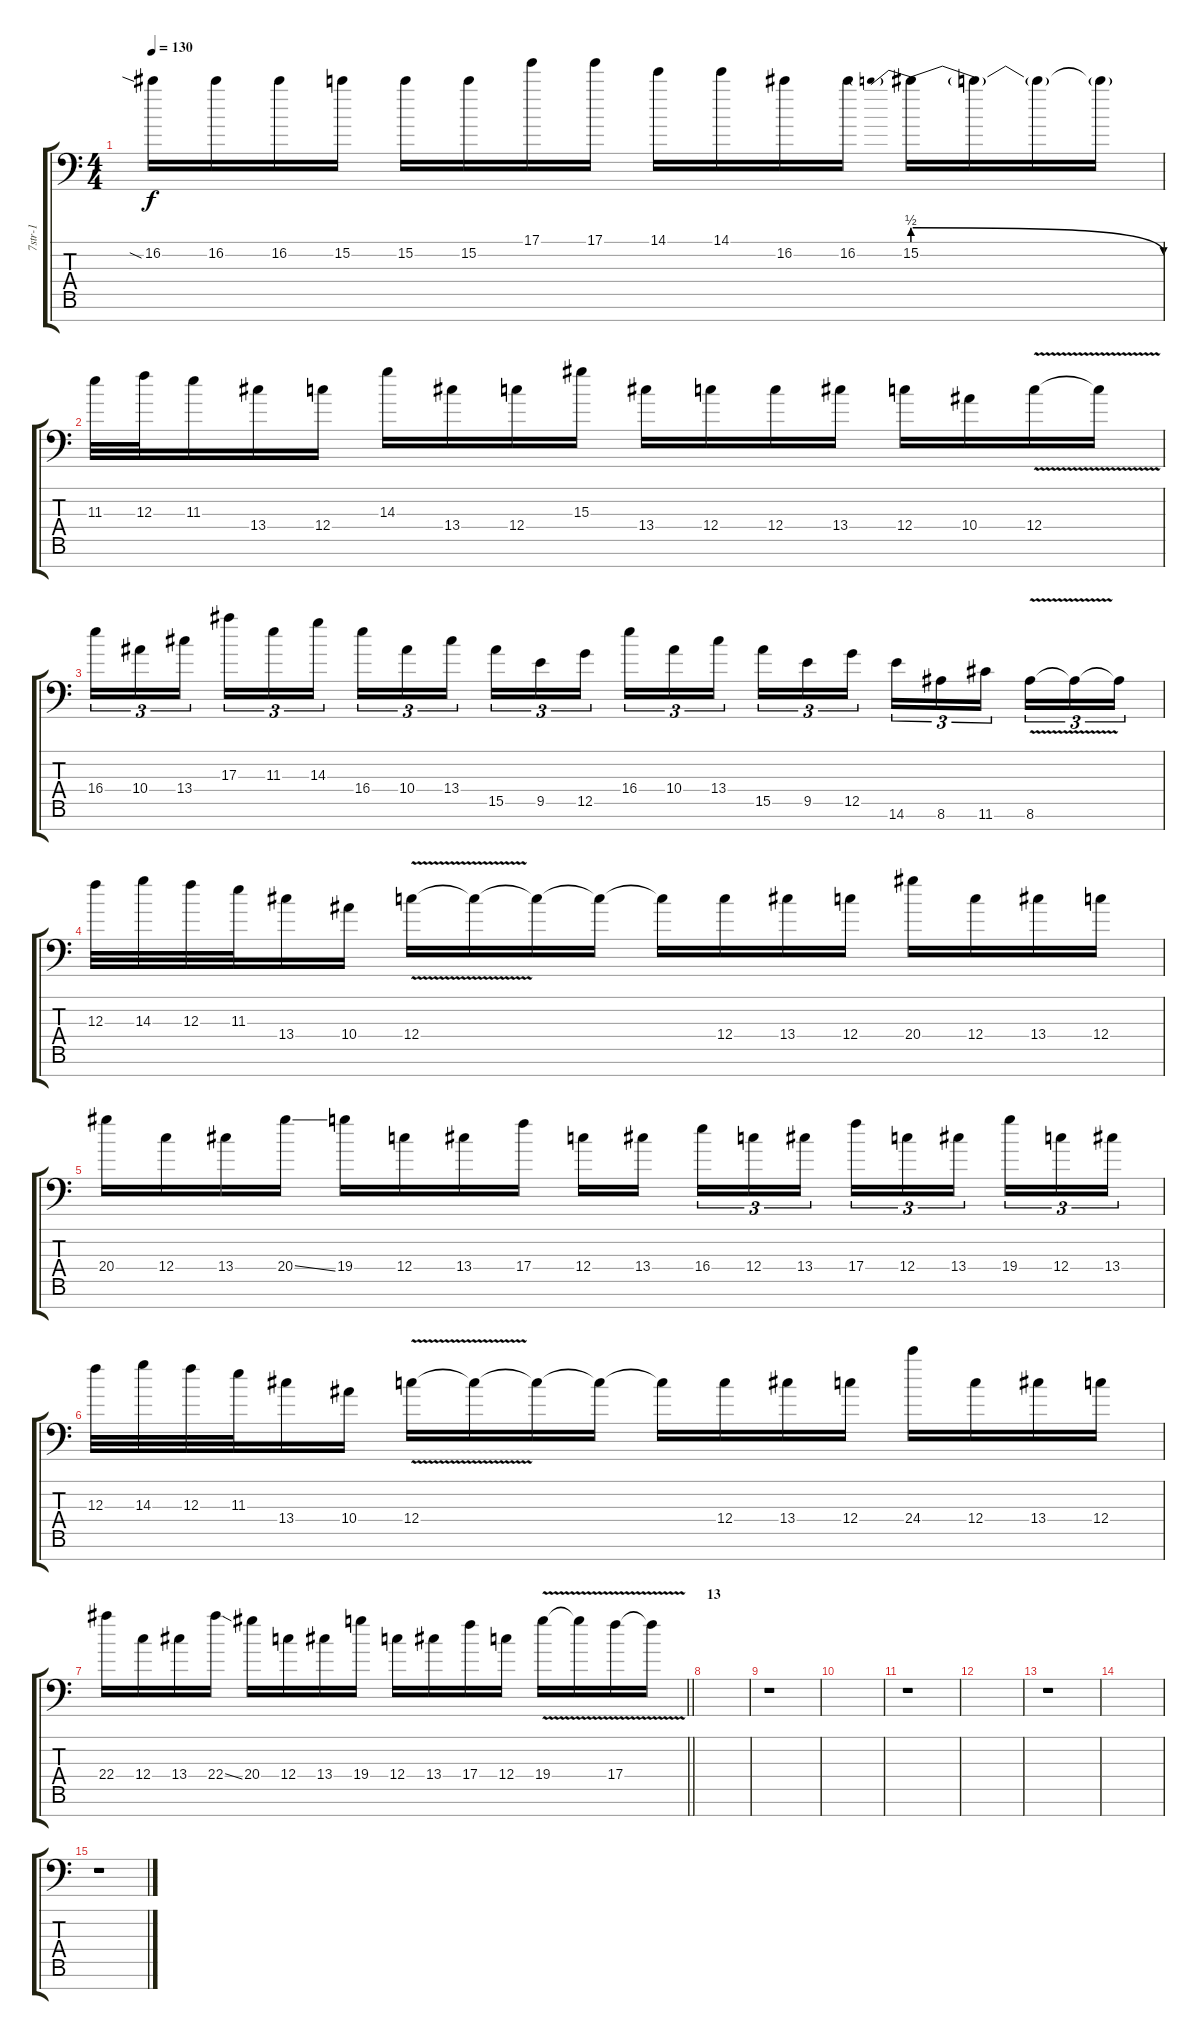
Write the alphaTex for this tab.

\track ("7str-1" "7str-1") {instrument distortionguitar}
\staff {score tabs}
\tuning (D4 A3 F3 C3 G2 D2 G1) {hide}
\ts (4 4)
\tempo 130
\clef f4
\ks c
16.2{sia}.16{dy f} 16.2.16 16.2.16 15.2.16 15.2.16 15.2.16 17.1.16 17.1.16 14.1.16 14.1.16 16.2.16 16.2.16 15.2{be (prebendrelease 0 2 60 0)}.16 15.2{t}.16 15.2{t}.16 15.2{t}.16 |
11.3.32 12.3.32 11.3.16 13.4.16 12.4.16 14.3.16 13.4.16 12.4.16 15.3.16 13.4.16 12.4.16 12.4.16 13.4.16 12.4.16 10.4.16 12.4{v}.16 12.4{t}.16 |
16.4.16{tu (3 2)} 10.4.16{tu (3 2)} 13.4.16{tu (3 2) beam splitsecondary} 17.3.16{tu (3 2)} 11.3.16{tu (3 2)} 14.3.16{tu (3 2)} 16.4.16{tu (3 2)} 10.4.16{tu (3 2)} 13.4.16{tu (3 2) beam splitsecondary} 15.5.16{tu (3 2)} 9.5.16{tu (3 2)} 12.5.16{tu (3 2)} 16.4.16{tu (3 2)} 10.4.16{tu (3 2)} 13.4.16{tu (3 2) beam splitsecondary} 15.5.16{tu (3 2)} 9.5.16{tu (3 2)} 12.5.16{tu (3 2)} 14.6.16{tu (3 2)} 8.6.16{tu (3 2)} 11.6.16{tu (3 2) beam splitsecondary} 8.6{v}.16{tu (3 2)} 8.6{t}.16{tu (3 2)} 8.6{t}.16{tu (3 2)} |
12.3.32{volume 13} 14.3.32 12.3.32 11.3.32 13.4.16 10.4.16 12.4{v}.16 12.4{t}.16 12.4{t}.16 12.4{t}.16 12.4{t}.16 12.4.16 13.4.16 12.4.16 20.4.16 12.4.16 13.4.16 12.4.16 |
20.4.16 12.4.16 13.4.16 20.4{ss}.16 19.4.16 12.4.16 13.4.16 17.4.16 12.4.16 13.4.16{beam splitsecondary} 16.4.16{tu (3 2)} 12.4.16{tu (3 2)} 13.4.16{tu (3 2)} 17.4.16{tu (3 2)} 12.4.16{tu (3 2)} 13.4.16{tu (3 2) beam splitsecondary} 19.4.16{tu (3 2)} 12.4.16{tu (3 2)} 13.4.16{tu (3 2)} |
12.3.32 14.3.32 12.3.32 11.3.32 13.4.16 10.4.16 12.4{v}.16 12.4{t}.16 12.4{t}.16 12.4{t}.16 12.4{t}.16 12.4.16 13.4.16 12.4.16 24.4.16 12.4.16 13.4.16 12.4.16 |
\barLineRight lightlight
22.4.16 12.4.16 13.4.16 22.4{ss}.16 20.4.16 12.4.16 13.4.16 19.4.16 12.4.16 13.4.16 17.4.16 12.4.16 19.4{v}.16 19.4{t}.16 17.4{v}.16 17.4{t}.16 |
\section ("" "13")
|
r.1 |
|
r.1 |
|
r.1 |
|
r.1
